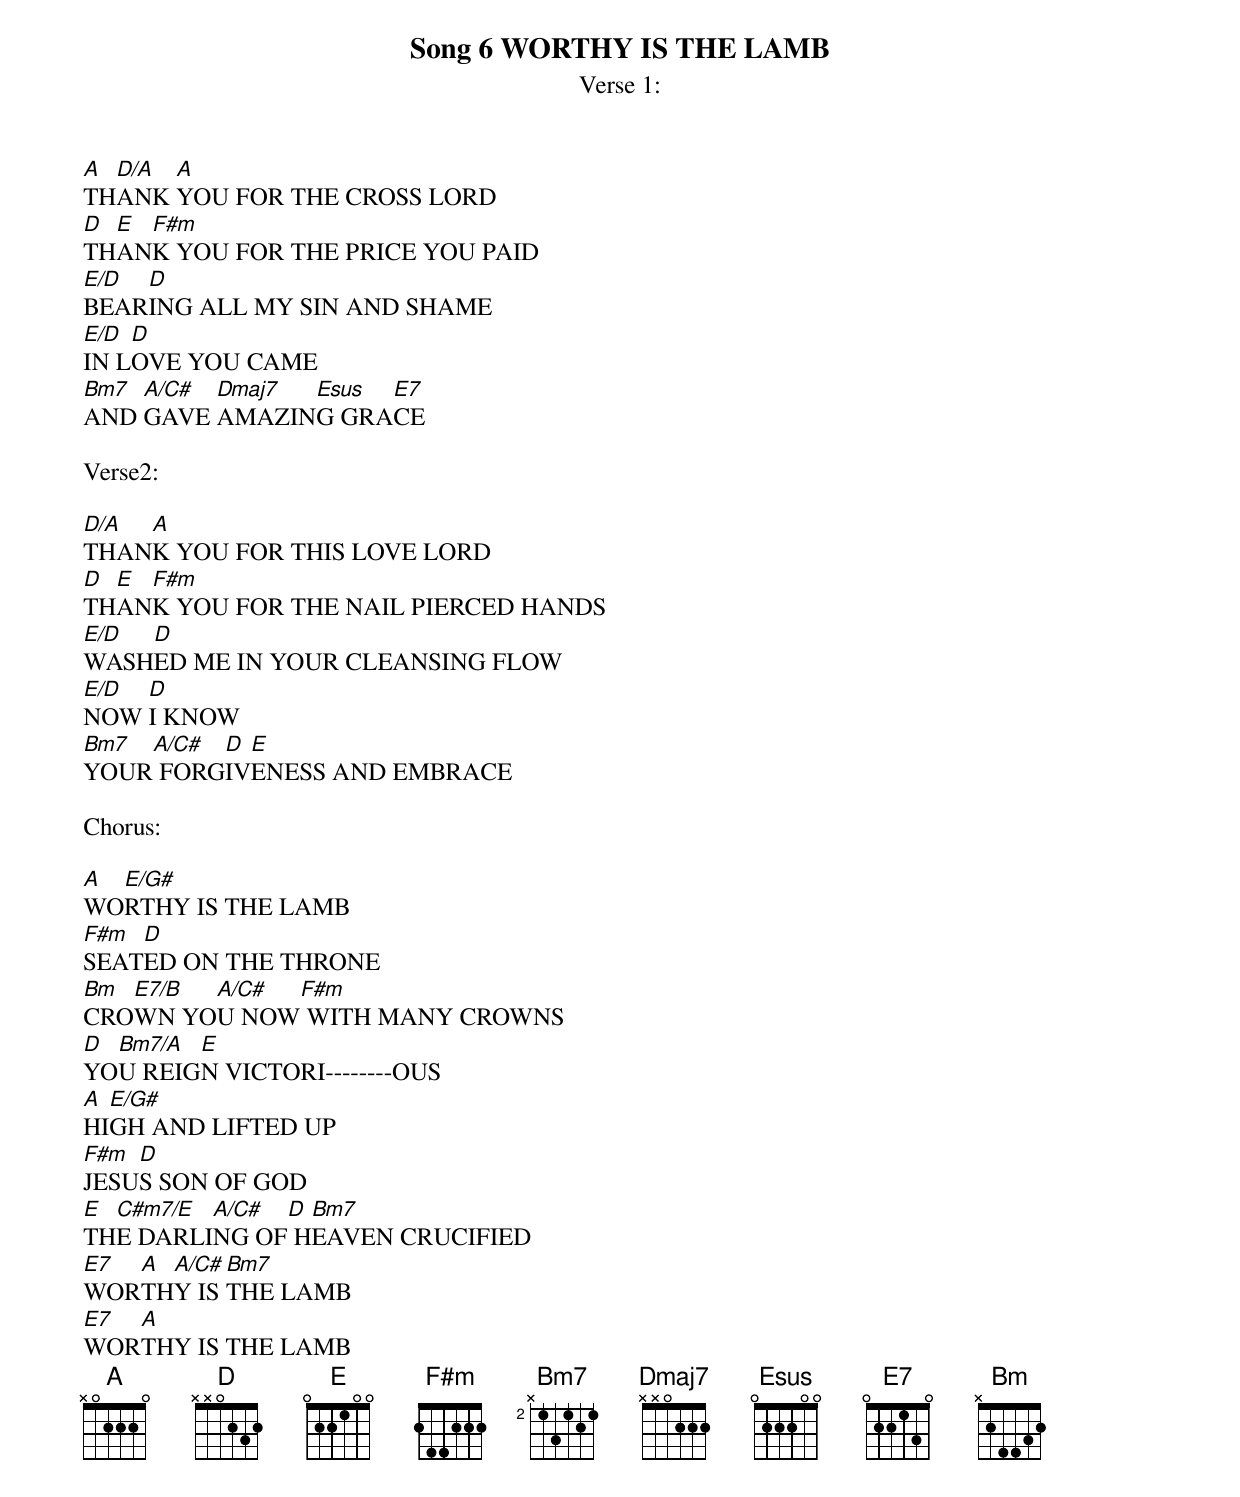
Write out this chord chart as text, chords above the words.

Song 6 WORTHY IS THE LAMB
Verse 1:

A D/A A
THANK YOU FOR THE CROSS LORD
D E F#m
THANK YOU FOR THE PRICE YOU PAID
E/D D
BEARING ALL MY SIN AND SHAME
E/D D
IN LOVE YOU CAME
Bm7 A/C# Dmaj7 Esus E7
AND GAVE AMAZING GRACE

Verse2:

D/A A
THANK YOU FOR THIS LOVE LORD
D E F#m
THANK YOU FOR THE NAIL PIERCED HANDS
E/D D
WASHED ME IN YOUR CLEANSING FLOW
E/D D
NOW I KNOW
Bm7 A/C# D E
YOUR FORGIVENESS AND EMBRACE

Chorus:

A E/G#
WORTHY IS THE LAMB
F#m D
SEATED ON THE THRONE
Bm E7/B A/C# F#m
CROWN YOU NOW WITH MANY CROWNS
D Bm7/A E
YOU REIGN VICTORI--------OUS
A E/G#
HIGH AND LIFTED UP
F#m D
JESUS SON OF GOD
E C#m7/E A/C# D Bm7
THE DARLING OF HEAVEN CRUCIFIED
E7 A A/C# Bm7
WORTHY IS THE LAMB
E7 A
WORTHY IS THE LAMB
